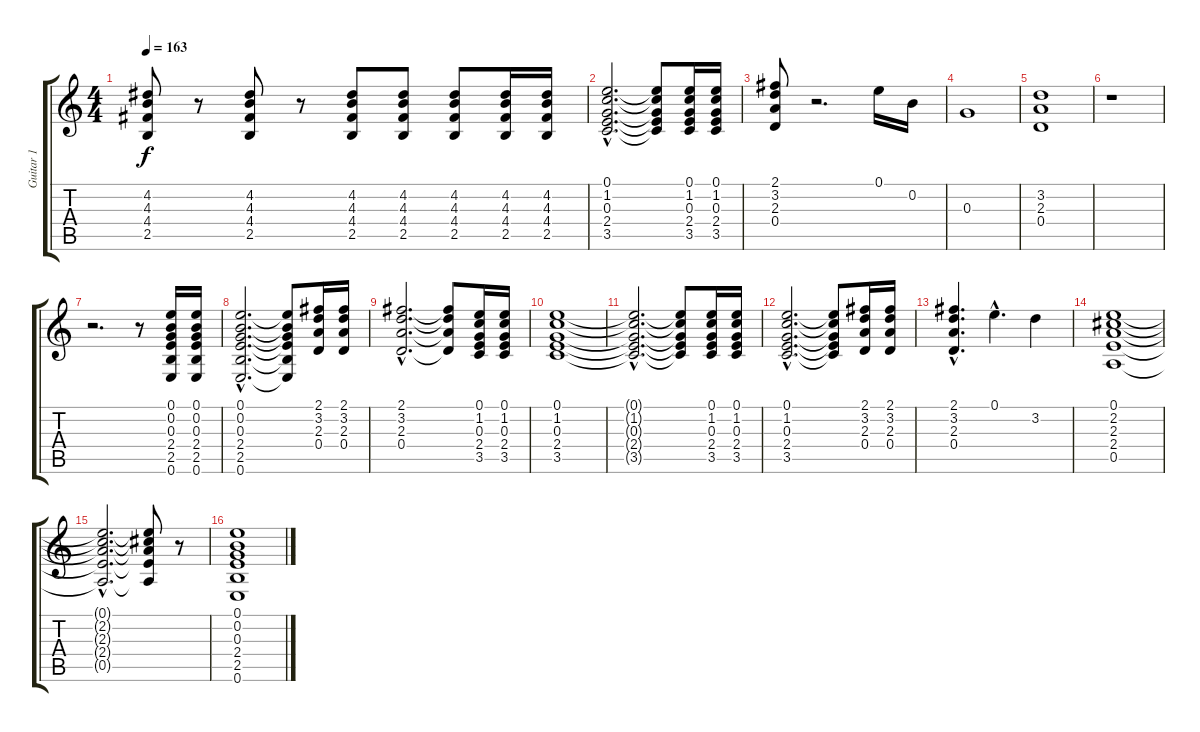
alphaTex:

\track ("Guitar 1" "Guitar 1") {instrument electricguitarclean}
\staff {score tabs}
\tuning (E4 B3 G3 D3 A2 E2) {hide}
\ts (4 4)
\tempo 163
\clef g2
\ks c
(4.2 4.3 4.4 2.5).8{dy f} r.8 (4.2 4.3 4.4 2.5).8 r.8 (4.2 4.3 4.4 2.5).8 (4.2 4.3 4.4 2.5).8 (4.2 4.3 4.4 2.5).8 (4.2 4.3 4.4 2.5).16 (4.2 4.3 4.4 2.5).16 |
(0.1{hac} 1.2{hac} 0.3{hac} 2.4{hac} 3.5{hac}).2{d} (0.1{t} 1.2{t} 0.3{t} 2.4{t} 3.5{t}).8 (0.1 1.2 0.3 2.4 3.5).16 (0.1 1.2 0.3 2.4 3.5).16 |
(2.1 3.2 2.3 0.4).8 r.2{d} 0.1.16 0.2.16 |
0.3.1 |
(3.2 2.3 0.4).1 |
r.1 |
r.2{d} r.8 (0.1 0.2 0.3 2.4 2.5 0.6).16 (0.1 0.2 0.3 2.4 2.5 0.6).16 |
(0.1{hac} 0.2{hac} 0.3{hac} 2.4{hac} 2.5{hac} 0.6{hac}).2{d} (0.1{t} 0.2{t} 0.3{t} 2.4{t} 2.5{t} 0.6{t}).8 (2.1 3.2 2.3 0.4).16 (2.1 3.2 2.3 0.4).16 |
(2.1{hac} 3.2{hac} 2.3{hac} 0.4{hac}).2{d} (2.1{t} 3.2{t} 2.3{t} 0.4{t}).8 (0.1 1.2 0.3 2.4 3.5).16 (0.1 1.2 0.3 2.4 3.5).16 |
(0.1 1.2 0.3 2.4 3.5).1 |
(0.1{hac t} 1.2{hac t} 0.3{hac t} 2.4{hac t} 3.5{hac t}).2{d} (0.1{t} 1.2{t} 0.3{t} 2.4{t} 3.5{t}).8 (0.1 1.2 0.3 2.4 3.5).16 (0.1 1.2 0.3 2.4 3.5).16 |
(0.1{hac} 1.2{hac} 0.3{hac} 2.4{hac} 3.5{hac}).2{d} (0.1{t} 1.2{t} 0.3{t} 2.4{t} 3.5{t}).8 (2.1 3.2 2.3 0.4).16 (2.1 3.2 2.3 0.4).16 |
(2.1{hac} 3.2{hac} 2.3 0.4).4{d} 0.1{hac}.4{d} 3.2.4 |
(0.1 2.2 2.3 2.4 0.5).1 |
(0.1{hac t} 2.2{hac t} 2.3{hac t} 2.4{hac t} 0.5{hac t}).2{d} (0.1{t} 2.2{t} 2.3{t} 2.4{t} 0.5{t}).8 r.8 |
(0.1 0.2 0.3 2.4 2.5 0.6).1
